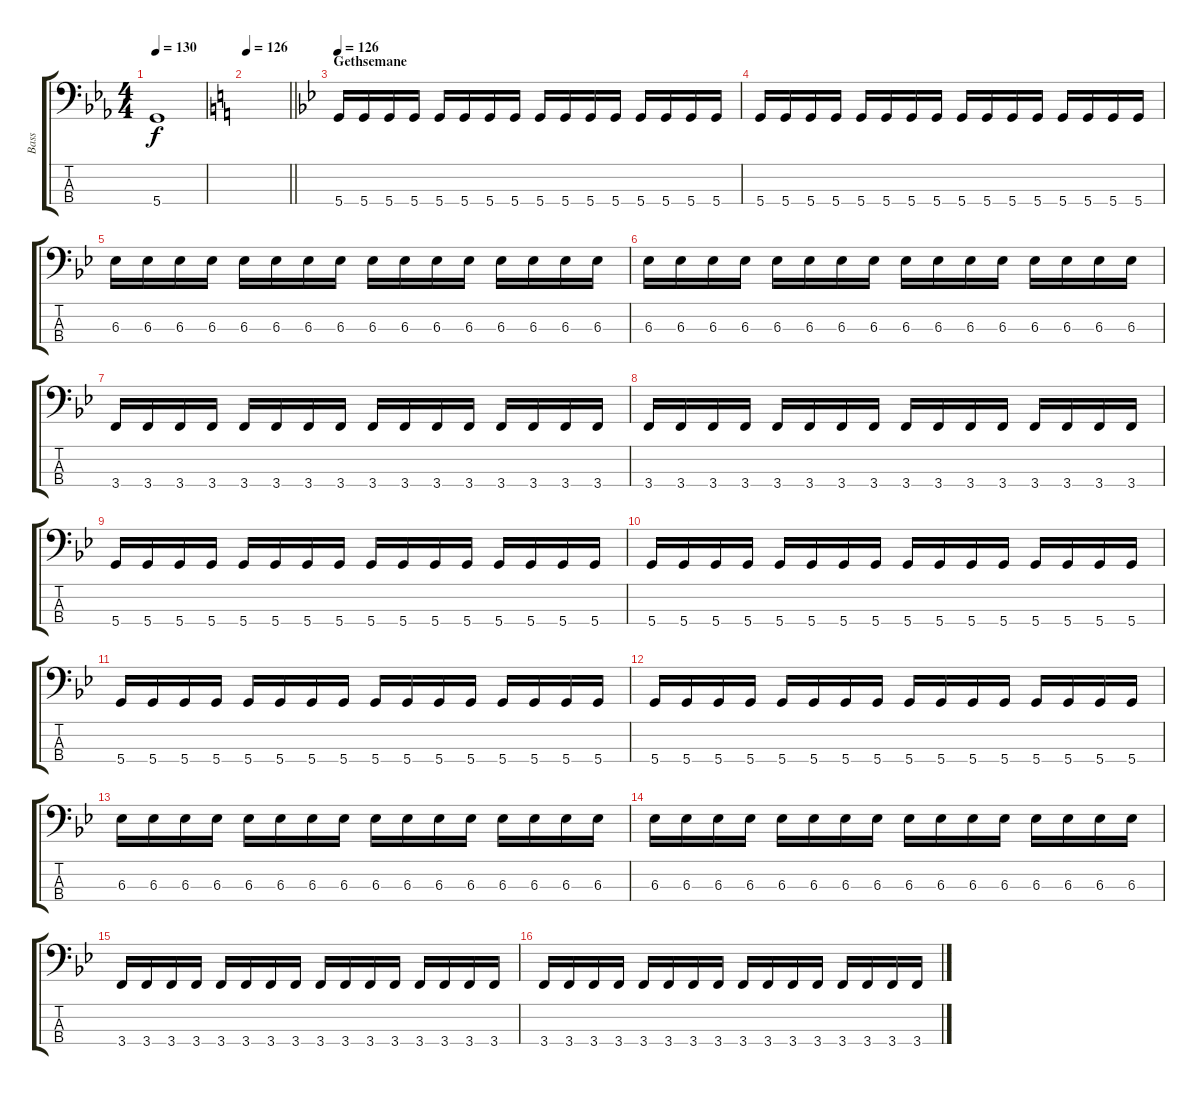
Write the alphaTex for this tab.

\track ("Bass" "Bass") {instrument electricbassfinger}
\staff {score tabs}
\tuning (G2 D2 A1 D1) {hide}
\ts (4 4)
\tempo 130
\clef f4
\ks cminor
5.4{t}.1{dy f} |
\tempo 126
\barLineRight lightlight
\ks c
|
\section ("" "Gethsemane")
\tempo 126
\ks gminor
5.4.16{volume 13} 5.4.16 5.4.16 5.4.16 5.4.16 5.4.16 5.4.16 5.4.16 5.4.16 5.4.16 5.4.16 5.4.16 5.4.16 5.4.16{volume 10} 5.4.16 5.4.16 |
5.4.16 5.4.16 5.4.16 5.4.16 5.4.16 5.4.16 5.4.16 5.4.16 5.4.16 5.4.16 5.4.16 5.4.16 5.4.16 5.4.16 5.4.16 5.4.16 |
6.3.16 6.3.16 6.3.16 6.3.16 6.3.16 6.3.16 6.3.16 6.3.16 6.3.16 6.3.16 6.3.16 6.3.16 6.3.16 6.3.16 6.3.16 6.3.16 |
6.3.16 6.3.16 6.3.16 6.3.16 6.3.16 6.3.16 6.3.16 6.3.16 6.3.16 6.3.16 6.3.16 6.3.16 6.3.16 6.3.16 6.3.16 6.3.16 |
3.4.16 3.4.16 3.4.16 3.4.16 3.4.16 3.4.16 3.4.16 3.4.16 3.4.16 3.4.16 3.4.16 3.4.16 3.4.16 3.4.16 3.4.16 3.4.16 |
3.4.16 3.4.16 3.4.16 3.4.16 3.4.16 3.4.16 3.4.16 3.4.16 3.4.16 3.4.16 3.4.16 3.4.16 3.4.16 3.4.16 3.4.16 3.4.16 |
5.4.16 5.4.16 5.4.16 5.4.16 5.4.16 5.4.16 5.4.16 5.4.16 5.4.16 5.4.16 5.4.16 5.4.16 5.4.16 5.4.16 5.4.16 5.4.16 |
5.4.16 5.4.16 5.4.16 5.4.16 5.4.16 5.4.16 5.4.16 5.4.16 5.4.16 5.4.16 5.4.16 5.4.16 5.4.16 5.4.16 5.4.16 5.4.16 |
5.4.16 5.4.16 5.4.16 5.4.16 5.4.16 5.4.16 5.4.16 5.4.16 5.4.16 5.4.16 5.4.16 5.4.16 5.4.16 5.4.16 5.4.16 5.4.16 |
5.4.16 5.4.16 5.4.16 5.4.16 5.4.16 5.4.16 5.4.16 5.4.16 5.4.16 5.4.16 5.4.16 5.4.16 5.4.16 5.4.16 5.4.16 5.4.16 |
6.3.16 6.3.16 6.3.16 6.3.16 6.3.16 6.3.16 6.3.16 6.3.16 6.3.16 6.3.16 6.3.16 6.3.16 6.3.16 6.3.16 6.3.16 6.3.16 |
6.3.16 6.3.16 6.3.16 6.3.16 6.3.16 6.3.16 6.3.16 6.3.16 6.3.16 6.3.16 6.3.16 6.3.16 6.3.16 6.3.16 6.3.16 6.3.16 |
3.4.16 3.4.16 3.4.16 3.4.16 3.4.16 3.4.16 3.4.16 3.4.16 3.4.16 3.4.16 3.4.16 3.4.16 3.4.16 3.4.16 3.4.16 3.4.16 |
3.4.16 3.4.16 3.4.16 3.4.16 3.4.16 3.4.16 3.4.16 3.4.16 3.4.16 3.4.16 3.4.16 3.4.16 3.4.16 3.4.16 3.4.16 3.4.16
